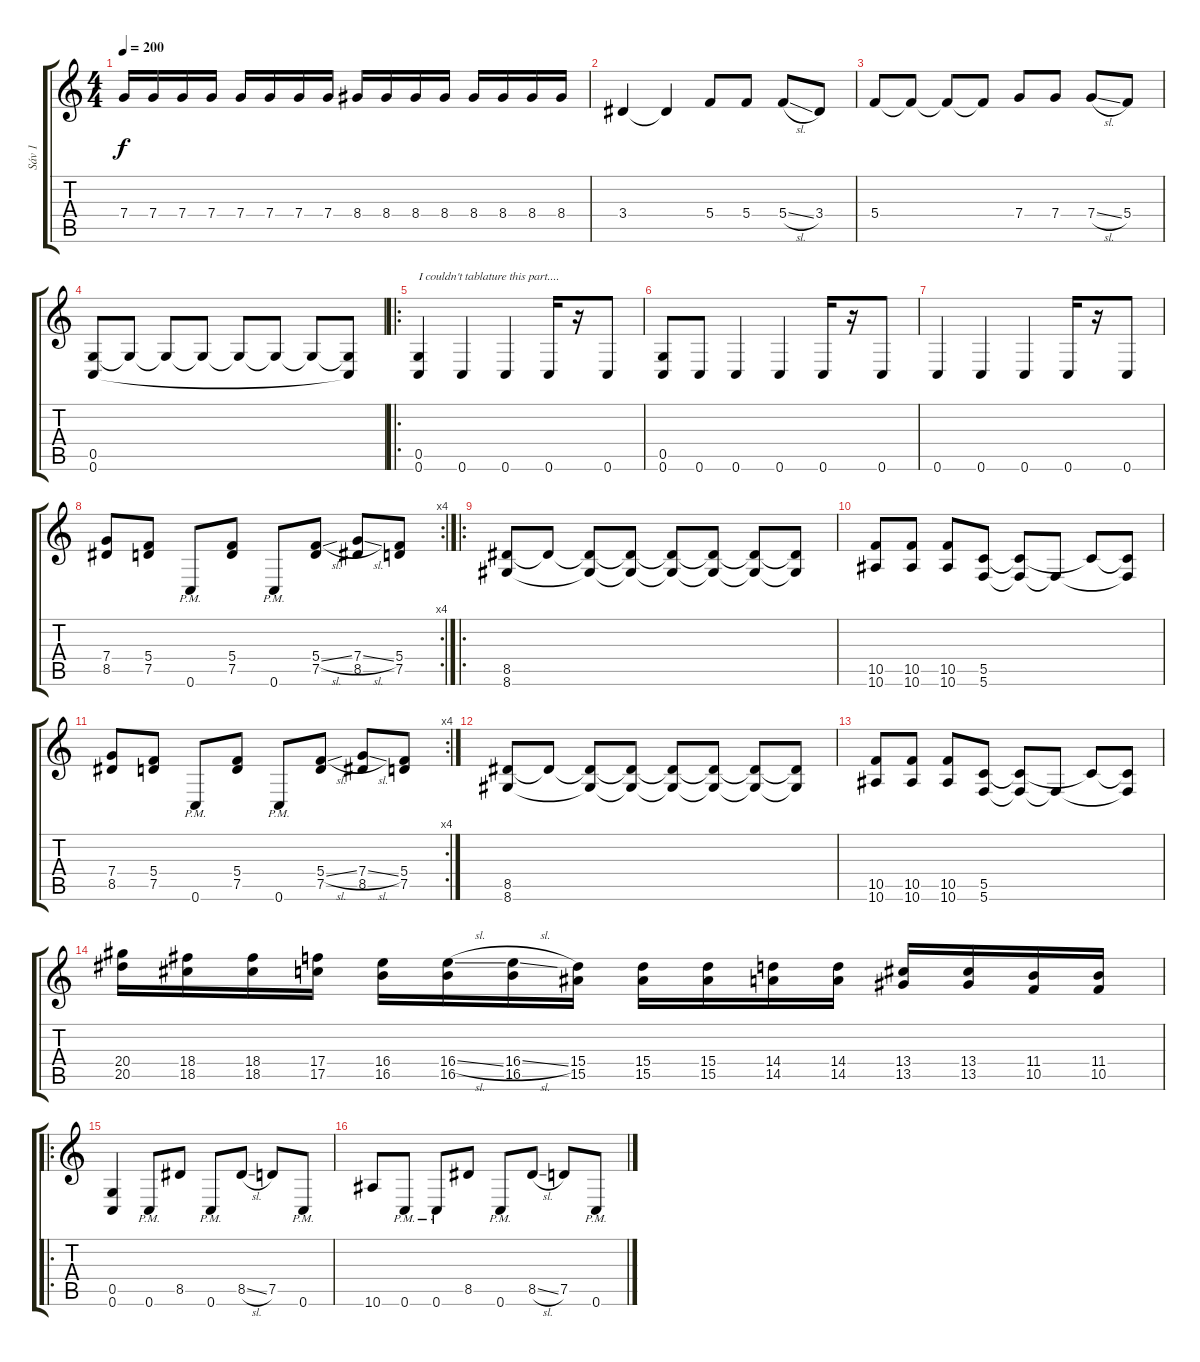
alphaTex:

\track ("Sáv 1" "Sáv 1") {instrument distortionguitar}
\staff {score tabs}
\tuning (D4 A3 F3 C3 G2 C2) {hide}
\ts (4 4)
\tempo 200
\clef g2
\ks c
7.4.16{dy f} 7.4.16 7.4.16 7.4.16 7.4.16 7.4.16 7.4.16 7.4.16 8.4.16 8.4.16 8.4.16 8.4.16 8.4.16 8.4.16 8.4.16 8.4.16 |
3.4.4 3.4{t}.4 5.4.8 5.4.8 5.4{sl}.8 3.4.8 |
5.4.8 5.4{t}.8 5.4{t}.8 5.4{t}.8 7.4.8 7.4.8 7.4{sl}.8 5.4.8 |
(0.5 0.6).8 0.5{t}.8 0.5{t}.8 0.5{t}.8 0.5{t}.8 0.5{t}.8 0.5{t}.8 (0.5{t} 0.6{t}).8 |
\ro
(0.5 0.6).4{txt "I couldn't tablature this part...."} 0.6.4 0.6.4 0.6.16 r.16 0.6.8 |
(0.5 0.6).8 0.6.8 0.6.4 0.6.4 0.6.16 r.16 0.6.8 |
0.6.4 0.6.4 0.6.4 0.6.16 r.16 0.6.8 |
\rc 4
(7.4 8.5).8 (5.4 7.5).8 0.6{pm}.8 (5.4 7.5).8 0.6{pm}.8 (5.4{sl} 7.5).8 (7.4{sl} 8.5).8 (5.4 7.5).8 |
\ro
(8.5 8.6).8 8.5{t}.8 (8.5{t} 8.6{t}).8 (8.5{t} 8.6{t}).8 (8.5{t} 8.6{t}).8 (8.5{t} 8.6{t}).8 (8.5{t} 8.6{t}).8 (8.5{t} 8.6{t}).8 |
(10.5 10.6).8 (10.5 10.6).8 (10.5 10.6).8 (5.5 5.6).8 (5.5{t} 5.6{t}).8 5.6{t}.8 5.5{t}.8 (5.5{t} 5.6{t}).8 |
\rc 4
(7.4 8.5).8 (5.4 7.5).8 0.6{pm}.8 (5.4 7.5).8 0.6{pm}.8 (5.4{sl} 7.5).8 (7.4{sl} 8.5).8 (5.4 7.5).8 |
(8.5 8.6).8 8.5{t}.8 (8.5{t} 8.6{t}).8 (8.5{t} 8.6{t}).8 (8.5{t} 8.6{t}).8 (8.5{t} 8.6{t}).8 (8.5{t} 8.6{t}).8 (8.5{t} 8.6{t}).8 |
(10.5 10.6).8 (10.5 10.6).8 (10.5 10.6).8 (5.5 5.6).8 (5.5{t} 5.6{t}).8 5.6{t}.8 5.5{t}.8 (5.5{t} 5.6{t}).8 |
(20.4 20.5).16{instrument guitarfretnoise} (18.4 18.5).16 (18.4 18.5).16 (17.4 17.5).16 (16.4 16.5).16 (16.4{sl} 16.5).16 (16.4{sl} 16.5).16 (15.4 15.5).16 (15.4 15.5).16 (15.4 15.5).16 (14.4 14.5).16 (14.4 14.5).16 (13.4 13.5).16 (13.4 13.5).16 (11.4 10.5).16 (11.4 10.5).16 |
\ro
(0.5 0.6).4{instrument distortionguitar} 0.6{pm}.8 8.5.8 0.6{pm}.8 8.5{sl}.8 7.5.8 0.6{pm}.8 |
10.6.8 0.6{pm}.8 0.6{pm}.8 8.5.8 0.6{pm}.8 8.5{sl}.8 7.5.8 0.6{pm}.8
